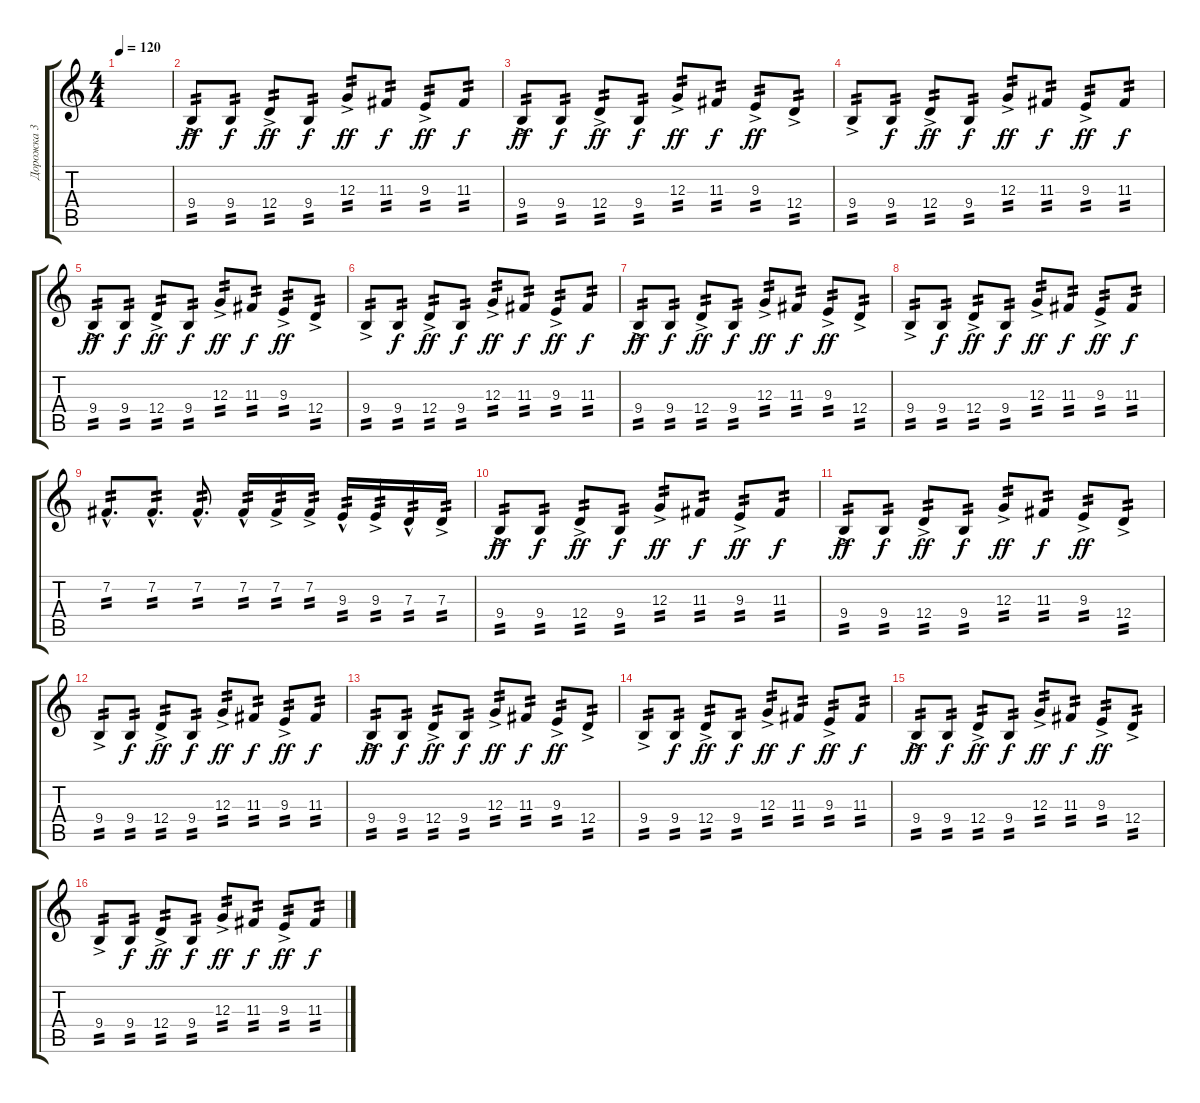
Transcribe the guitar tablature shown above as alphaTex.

\track ("Дорожка 3" "Дорожка 3") {instrument lead5charang}
\staff {score tabs}
\tuning (E4 B3 G3 D3 A2 E2) {hide}
\ts (4 4)
\tempo 120
\clef g2
\ks c
|
9.4{ac}.8{tp 2 dy ff} 9.4.8{tp 2 dy f} 12.4{ac}.8{tp 2 dy ff} 9.4.8{tp 2 dy f} 12.3{ac}.8{tp 2 dy ff} 11.3.8{tp 2 dy f} 9.3{ac}.8{tp 2 dy ff} 11.3.8{tp 2 dy f} |
9.4{ac}.8{tp 2 dy ff} 9.4.8{tp 2 dy f} 12.4{ac}.8{tp 2 dy ff} 9.4.8{tp 2 dy f} 12.3{ac}.8{tp 2 dy ff} 11.3.8{tp 2 dy f} 9.3{ac}.8{tp 2 dy ff} 12.4{ac}.8{tp 2} |
9.4{ac}.8{tp 2} 9.4.8{tp 2 dy f} 12.4{ac}.8{tp 2 dy ff} 9.4.8{tp 2 dy f} 12.3{ac}.8{tp 2 dy ff} 11.3.8{tp 2 dy f} 9.3{ac}.8{tp 2 dy ff} 11.3.8{tp 2 dy f} |
9.4{ac}.8{tp 2 dy ff} 9.4.8{tp 2 dy f} 12.4{ac}.8{tp 2 dy ff} 9.4.8{tp 2 dy f} 12.3{ac}.8{tp 2 dy ff} 11.3.8{tp 2 dy f} 9.3{ac}.8{tp 2 dy ff} 12.4{ac}.8{tp 2} |
9.4{ac}.8{tp 2} 9.4.8{tp 2 dy f} 12.4{ac}.8{tp 2 dy ff} 9.4.8{tp 2 dy f} 12.3{ac}.8{tp 2 dy ff} 11.3.8{tp 2 dy f} 9.3{ac}.8{tp 2 dy ff} 11.3.8{tp 2 dy f} |
9.4{ac}.8{tp 2 dy ff} 9.4.8{tp 2 dy f} 12.4{ac}.8{tp 2 dy ff} 9.4.8{tp 2 dy f} 12.3{ac}.8{tp 2 dy ff} 11.3.8{tp 2 dy f} 9.3{ac}.8{tp 2 dy ff} 12.4{ac}.8{tp 2} |
9.4{ac}.8{tp 2} 9.4.8{tp 2 dy f} 12.4{ac}.8{tp 2 dy ff} 9.4.8{tp 2 dy f} 12.3{ac}.8{tp 2 dy ff} 11.3.8{tp 2 dy f} 9.3{ac}.8{tp 2 dy ff} 11.3.8{tp 2 dy f} |
7.2{hac}.8{d tp 2} 7.2{hac}.8{d tp 2} 7.2{hac}.8{d tp 2} 7.2{hac}.16{tp 2} 7.2{ac}.16{tp 2} 7.2{ac}.16{tp 2} 9.3{hac}.16{tp 2} 9.3{ac}.16{tp 2} 7.3{hac}.16{tp 2} 7.3{ac}.16{tp 2} |
9.4{ac}.8{tp 2 dy ff} 9.4.8{tp 2 dy f} 12.4{ac}.8{tp 2 dy ff} 9.4.8{tp 2 dy f} 12.3{ac}.8{tp 2 dy ff} 11.3.8{tp 2 dy f} 9.3{ac}.8{tp 2 dy ff} 11.3.8{tp 2 dy f} |
9.4{ac}.8{tp 2 dy ff} 9.4.8{tp 2 dy f} 12.4{ac}.8{tp 2 dy ff} 9.4.8{tp 2 dy f} 12.3{ac}.8{tp 2 dy ff} 11.3.8{tp 2 dy f} 9.3{ac}.8{tp 2 dy ff} 12.4{ac}.8{tp 2} |
9.4{ac}.8{tp 2} 9.4.8{tp 2 dy f} 12.4{ac}.8{tp 2 dy ff} 9.4.8{tp 2 dy f} 12.3{ac}.8{tp 2 dy ff} 11.3.8{tp 2 dy f} 9.3{ac}.8{tp 2 dy ff} 11.3.8{tp 2 dy f} |
9.4{ac}.8{tp 2 dy ff} 9.4.8{tp 2 dy f} 12.4{ac}.8{tp 2 dy ff} 9.4.8{tp 2 dy f} 12.3{ac}.8{tp 2 dy ff} 11.3.8{tp 2 dy f} 9.3{ac}.8{tp 2 dy ff} 12.4{ac}.8{tp 2} |
9.4{ac}.8{tp 2} 9.4.8{tp 2 dy f} 12.4{ac}.8{tp 2 dy ff} 9.4.8{tp 2 dy f} 12.3{ac}.8{tp 2 dy ff} 11.3.8{tp 2 dy f} 9.3{ac}.8{tp 2 dy ff} 11.3.8{tp 2 dy f} |
9.4{ac}.8{tp 2 dy ff} 9.4.8{tp 2 dy f} 12.4{ac}.8{tp 2 dy ff} 9.4.8{tp 2 dy f} 12.3{ac}.8{tp 2 dy ff} 11.3.8{tp 2 dy f} 9.3{ac}.8{tp 2 dy ff} 12.4{ac}.8{tp 2} |
9.4{ac}.8{tp 2} 9.4.8{tp 2 dy f} 12.4{ac}.8{tp 2 dy ff} 9.4.8{tp 2 dy f} 12.3{ac}.8{tp 2 dy ff} 11.3.8{tp 2 dy f} 9.3{ac}.8{tp 2 dy ff} 11.3.8{tp 2 dy f}
